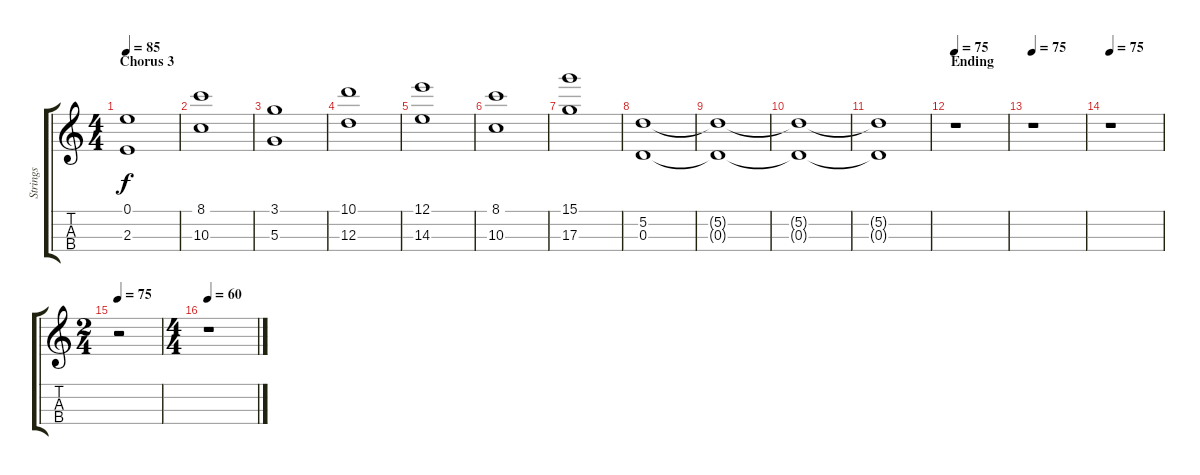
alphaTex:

\track ("Strings" "Strings") {instrument stringensemble2}
\staff {score tabs}
\tuning (E5 A4 D4 G3) {hide}
\ts (4 4)
\section ("" "Chorus 3")
\tempo 85
\clef g2
\ks c
(0.1 2.3).1{dy f} |
(8.1 10.3).1 |
(3.1 5.3).1 |
(10.1 12.3).1 |
(12.1 14.3).1 |
(8.1 10.3).1 |
(15.1 17.3).1 |
(5.2 0.3).1{volume 6} |
(5.2{t} 0.3{t}).1 |
(5.2{t} 0.3{t}).1 |
(5.2{t} 0.3{t}).1 |
\section ("" "Ending")
\tempo 75
r.1 |
\tempo 75
r.1 |
\tempo 75
r.1 |
\ts (2 4)
\tempo 75
r.2 |
\ts (4 4)
\tempo 60
r.1
